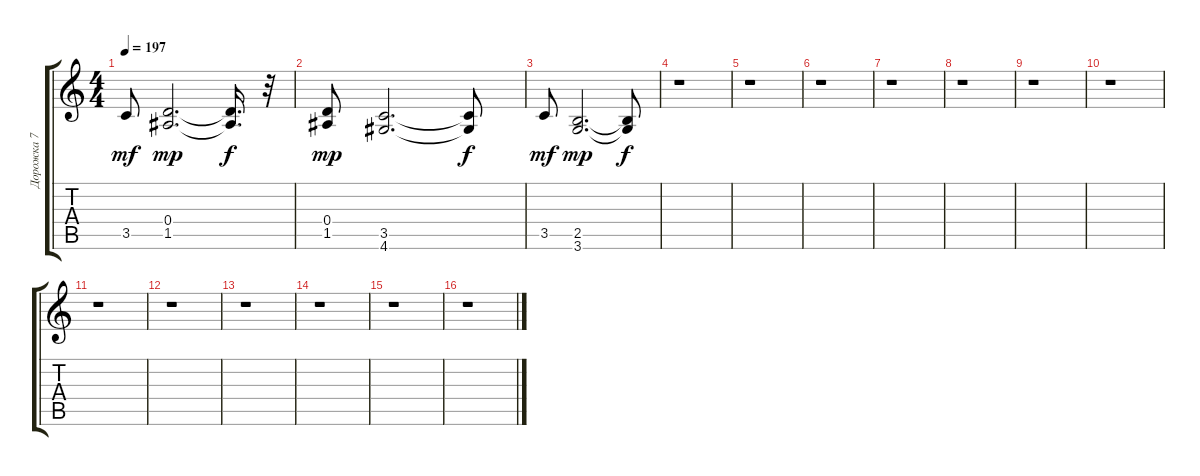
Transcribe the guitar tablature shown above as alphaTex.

\track ("Дорожка 7" "Дорожка 7") {instrument distortionguitar}
\staff {score tabs}
\tuning (E4 B3 G3 D3 A2 E2) {hide}
\ts (4 4)
\tempo 197
\clef g2
\ks c
3.5.8{dy mf} (0.4 1.5).2{d dy mp} (0.4{t} 1.5{t}).16{d dy f} r.32 |
(0.4 1.5).8{dy mp} (3.5 4.6).2{d} (3.5{t} 4.6{t}).8{dy f} |
3.5.8{dy mf} (2.5 3.6).2{d dy mp} (2.5{t} 3.6{t}).8{dy f} |
r.1 |
r.1 |
r.1 |
r.1 |
r.1 |
r.1 |
r.1 |
r.1 |
r.1 |
r.1 |
r.1 |
r.1 |
r.1
